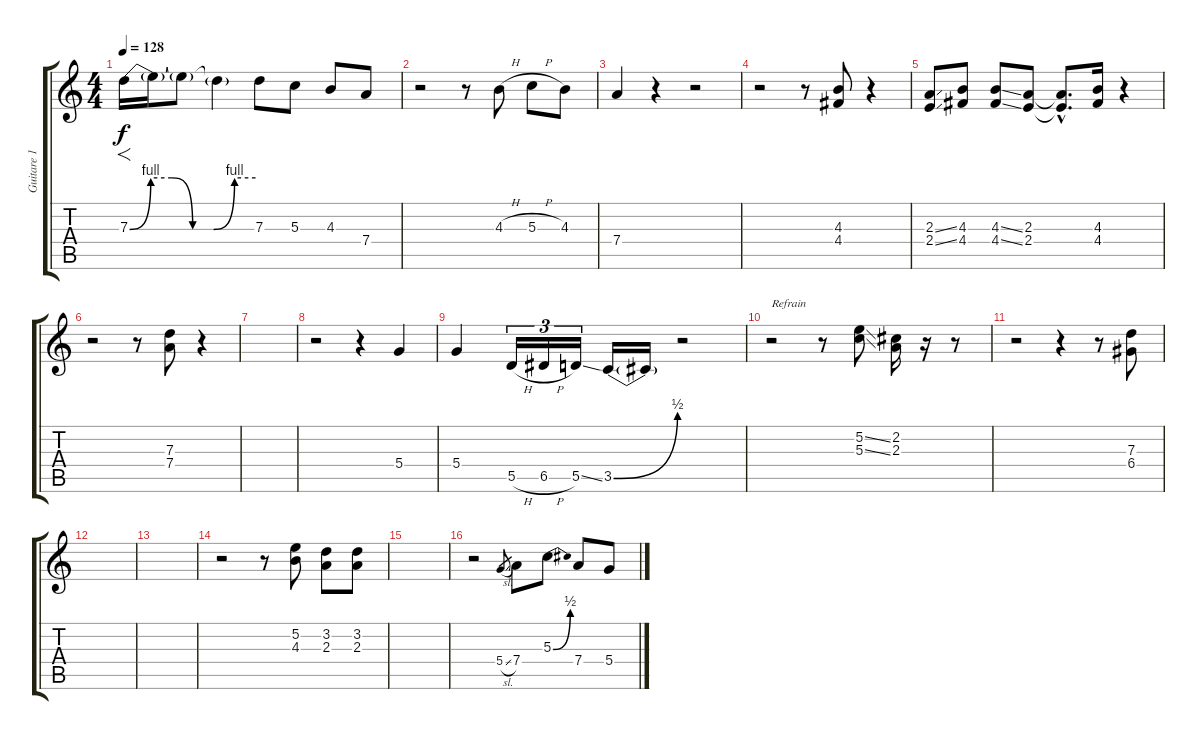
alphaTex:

\track ("Guitare 1" "Guitare 1") {instrument overdrivenguitar}
\staff {score tabs}
\tuning (E4 B3 G3 D3 A2 E2) {hide}
\ts (4 4)
\tempo 128
\clef g2
\ks c
7.3{be (custom 0 0 10 4 20 4 30 0 40 0 50 4 60 4)}.16{f dy f} 7.3{t}.16 7.3{t}.8 7.3{t}.4 7.3.8 5.3.8 4.3.8 7.4.8 |
r.2 r.8 4.3{h}.8 5.3{h}.8 4.3.8 |
7.4.4 r.4 r.2 |
r.2 r.8 (4.3 4.4).8 r.4 |
(2.3{ss} 2.4{ss}).8 (4.3 4.4).8 (4.3{ss} 4.4{ss}).8 (2.3 2.4).8 (2.3{hac t} 2.4{hac t}).8{d} (4.3 4.4).16 r.4 |
r.2 r.8 (7.3 7.4).8 r.4 |
|
r.2 r.4 5.4.4 |
5.4.4 5.5{h}.16{tu (3 2)} 6.5{h}.16{tu (3 2)} 5.5{ss}.16{tu (3 2)} 3.5{be (bend 0 0 60 2)}.16 3.5{t}.16 r.2 |
r.2{txt "Refrain"} r.8 (5.2{ss} 5.3{ss}).8 (2.2 2.3).16 r.16 r.8 |
r.2 r.4 r.8 (7.3 6.4).8 |
|
|
r.2 r.8 (5.2 4.3).8 (3.2 2.3).8 (3.2 2.3).8 |
|
r.2 5.4{sl}.8{gr} 7.4.8 5.3{be (bend 0 0 60 2)}.8 7.4.8 5.4.8
